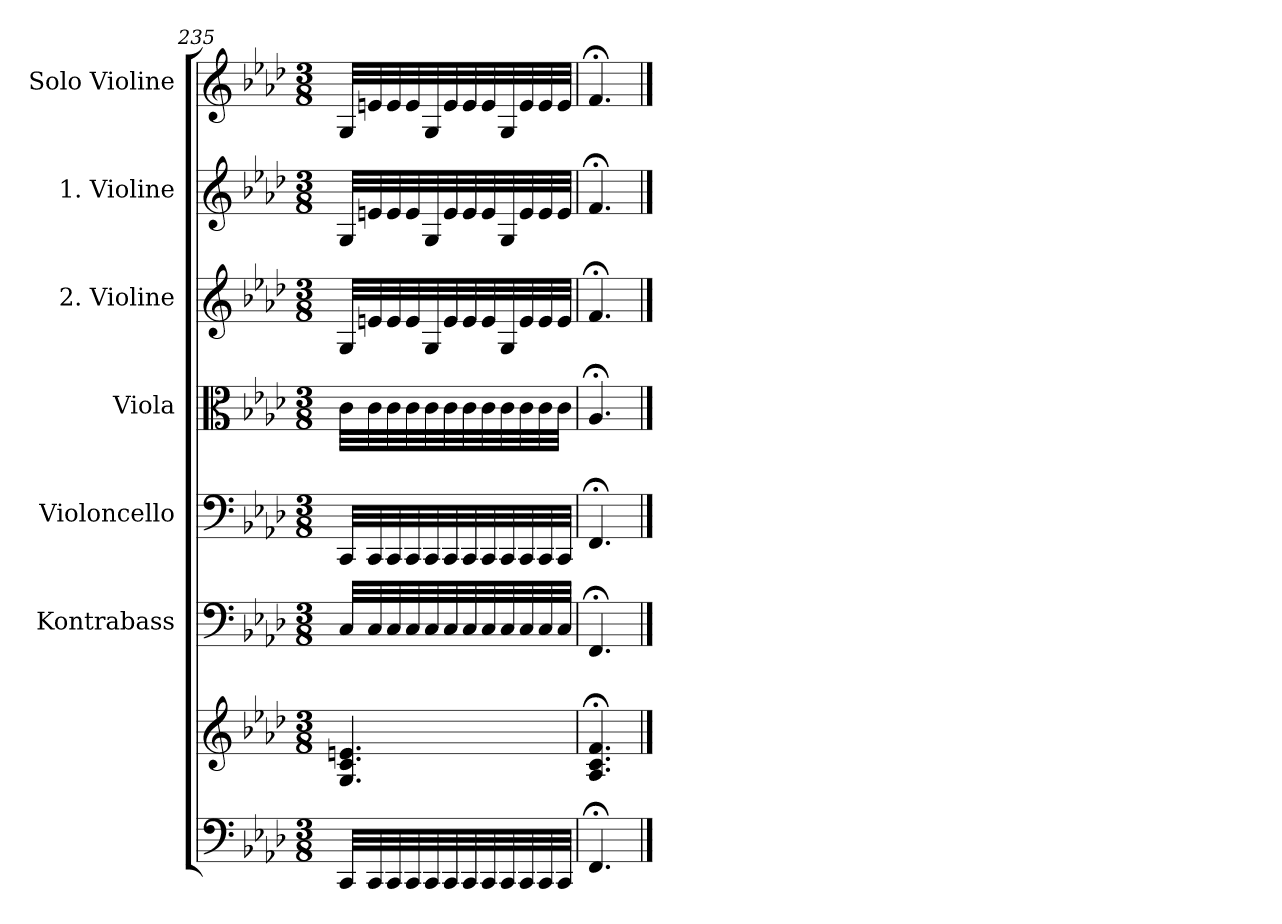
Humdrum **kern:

**kern	**kern	**dynam	**kern	**dynam	**kern	**dynam	**kern	**dynam	**kern	**dynam	**kern	**dynam	**kern	**dynam
*part7	*part7	*part7	*part6	*part6	*part5	*part5	*part4	*part4	*part3	*part3	*part2	*part2	*part1	*part1
*staff8	*staff7	*staff7/8	*staff6	*staff6	*staff5	*staff5	*staff4	*staff4	*staff3	*staff3	*staff2	*staff2	*staff1	*staff1
*	*	*	*I"Kontrabass	*	*I"Violoncello	*	*I"Viola	*	*I"2. Violine	*	*I"1. Violine	*	*I"Solo Violine	*
*	*	*	*I'Kb.	*	*I'Vc.	*	*I'Vla.	*	*I'2. Vln.	*	*I'1. Vln.	*	*I'S. Vln.	*
*clefF4	*clefG2	*	*clefF4	*	*clefF4	*	*clefC3	*	*clefG2	*	*clefG2	*	*clefG2	*
*	*	*	*ITrd7c12	*	*	*	*	*	*	*	*	*	*	*
*k[b-e-a-d-]	*k[b-e-a-d-]	*	*k[b-e-a-d-]	*	*k[b-e-a-d-]	*	*k[b-e-a-d-]	*	*k[b-e-a-d-]	*	*k[b-e-a-d-]	*	*k[b-e-a-d-]	*
*f:	*f:	*	*f:	*	*f:	*	*f:	*	*f:	*	*f:	*	*f:	*
*M3/8	*M3/8	*	*M3/8	*	*M3/8	*	*M3/8	*	*M3/8	*	*M3/8	*	*M3/8	*
=235	=235	=235	=235	=235	=235	=235	=235	=235	=235	=235	=235	=235	=235	=235
!	!	!LO:DY:b=2	!	!	!	!	!	!	!	!	!	!	!	!
32CC/LLL	4.G/ 4.c/ 4.en/	rit.	32CC/LLL	.	32CC/LLL	.	32c\LLL	.	32G/LLL	.	32G/LLL	.	32G/LLL	.
32CC/	.	.	32CC/	.	32CC/	.	32c\	.	32en/	.	32en/	.	32en/	.
32CC/	.	.	32CC/	.	32CC/	.	32c\	.	32e/	.	32e/	.	32e/	.
32CC/	.	.	32CC/	.	32CC/	.	32c\	.	32e/	.	32e/	.	32e/	.
!	!	!LO:DY:b=2	!	!LO:DY:b	!	!LO:DY:b	!	!LO:DY:b	!	!LO:DY:b	!	!LO:DY:b	!	!LO:DY:b
32CC/	.	rit.	32CC/	rit.	32CC/	rit.	32c\	rit.	32G/	rit.	32G/	rit.	32G/	rit.
32CC/	.	.	32CC/	.	32CC/	.	32c\	.	32e/	.	32e/	.	32e/	.
32CC/	.	.	32CC/	.	32CC/	.	32c\	.	32e/	.	32e/	.	32e/	.
32CC/	.	.	32CC/	.	32CC/	.	32c\	.	32e/	.	32e/	.	32e/	.
32CC/	.	.	32CC/	.	32CC/	.	32c\	.	32G/	.	32G/	.	32G/	.
32CC/	.	.	32CC/	.	32CC/	.	32c\	.	32e/	.	32e/	.	32e/	.
32CC/	.	.	32CC/	.	32CC/	.	32c\	.	32e/	.	32e/	.	32e/	.
32CC/JJJ	.	.	32CC/JJJ	.	32CC/JJJ	.	32c\JJJ	.	32e/JJJ	.	32e/JJJ	.	32e/JJJ	.
!!LO:PB:g=z
=236	=236	=236	=236	=236	=236	=236	=236	=236	=236	=236	=236	=236	=236	=236
4.FF;/	4.A-;/ 4.c;/ 4.f;/	.	4.FFF;/	.	4.FF;/	.	4.A-;/	.	4.f;/	.	4.f;/	.	4.f;/	.
==	==	==	==	==	==	==	==	==	==	==	==	==	==	==
*-	*-	*-	*-	*-	*-	*-	*-	*-	*-	*-	*-	*-	*-	*-
